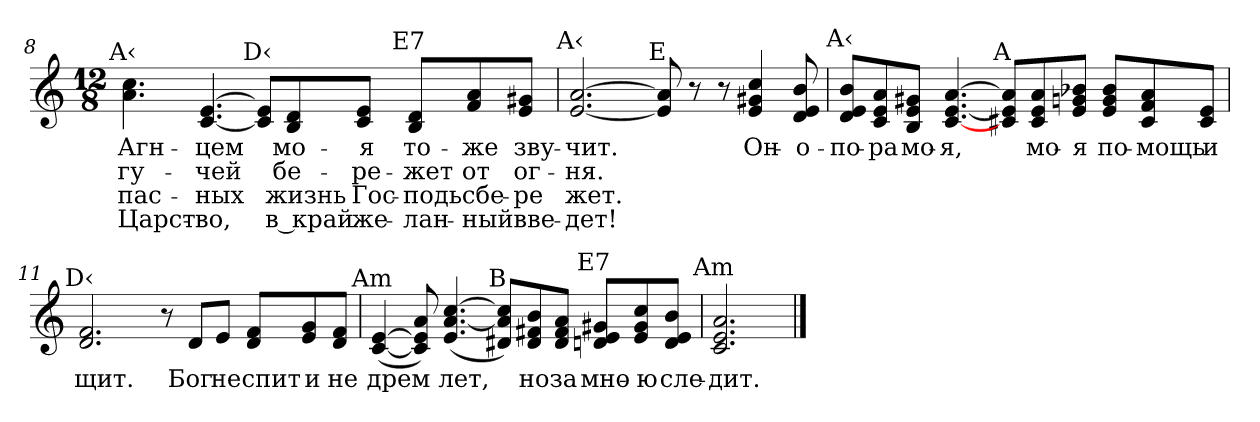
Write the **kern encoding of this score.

**kern	**text	**text	**text	**text
*part1	*part1	*part1	*part1	*part1
*staff1	*staff1	*staff1	*staff1	*staff1
*clefG2	*	*	*	*
*k[]	*	*	*	*
*C:	*	*	*	*
*M12/8	*	*	*	*
=8	=8	=8	=8	=8
!LO:TX:a:cj:t=A‹	!	!	!	!
!	!LO:LY:b:color=#000000	!LO:LY:b:color=#000000	!LO:LY:b:color=#000000	!LO:LY:b:color=#000000
4.ai\ 4.cci	Агн-	-гу-	-пас-	Царст-
!	!LO:LY:b:color=#000000	!LO:LY:b:color=#000000	!LO:LY:b:color=#000000	!LO:LY:b:color=#000000
[<4.ci/ [>4.ei	-цем	-чей	-ных	-во,
!LO:TX:a:cj:t=D‹	!	!	!	!
8ci/] 8ei]L	.	.	.	.
!	!LO:LY:b:color=#000000	!LO:LY:b:color=#000000	!LO:LY:b:color=#000000	!LO:LY:b:color=#000000
8Bi/ 8di	мо-	бе-	жизнь	в край
!	!LO:LY:b:color=#000000	!LO:LY:b:color=#000000	!LO:LY:b:color=#000000	!LO:LY:b:color=#000000
8ci/ 8eiJ	-я	-ре-	Гос-	же-
!LO:TX:a:cj:t=E7	!	!	!	!
!	!LO:LY:b:color=#000000	!LO:LY:b:color=#000000	!LO:LY:b:color=#000000	!LO:LY:b:color=#000000
8Bi/ 8diL	то-	-жет	-подь	-лан-
!	!LO:LY:b:color=#000000	!LO:LY:b:color=#000000	!LO:LY:b:color=#000000	!LO:LY:b:color=#000000
8fi/ 8ai	-же	от	сбе-	-ный
!	!LO:LY:b:color=#000000	!LO:LY:b:color=#000000	!LO:LY:b:color=#000000	!LO:LY:b:color=#000000
8ei/ 8g#XiJ	зву-	ог-	-ре	вве-
=9	=9	=9	=9	=9
!LO:TX:a:cj:t=A‹	!	!	!	!
!	!LO:LY:b:color=#000000	!LO:LY:b:color=#000000	!LO:LY:b:color=#000000	!LO:LY:b:color=#000000
[<2.ei/ [>2.ai	-чит.	-ня.	жет.	-дет!
!LO:TX:a:cj:t=E	!	!	!	!
8ei/] 8ai]	.	.	.	.
8r	.	.	.	.
8r	.	.	.	.
!	!LO:LY:b:color=#000000	!	!	!
4ei/ 4g#Xi 4cci	Он-	.	.	.
!	!LO:LY:b:color=#000000	!	!	!
8di/ 8ei 8bi	о-	.	.	.
!!LO:LB:g=z
=10	=10	=10	=10	=10
!LO:TX:a:cj:t=A‹	!	!	!	!
!	!LO:LY:b:color=#000000	!	!	!
8di/ 8ei 8biL	-по-	.	.	.
!	!LO:LY:b:color=#000000	!	!	!
8ci/ 8ei 8ai	-ра	.	.	.
!	!LO:LY:b:color=#000000	!	!	!
8Bi/ 8ei 8g#XiJ	мо-	.	.	.
!	!LO:LY:b:color=#000000	!	!	!
[<4.ci/ [<4.ei [>4.ai	-я,	.	.	.
!LO:TX:a:cj:t=A	!	!	!	!
8c#Xi/ 8ei] 8ai]L	.	.	.	.
!	!LO:LY:b:color=#000000	!	!	!
8c#i/ 8ei 8ai	мо-	.	.	.
!	!LO:LY:b:color=#000000	!	!	!
8ei/ 8gni 8b-XiJ	-я	.	.	.
!	!LO:LY:b:color=#000000	!	!	!
8ei/ 8gi 8b-iL	по-	.	.	.
!	!LO:LY:b:color=#000000	!	!	!
8c#i/ 8fi 8ai	-мощь	.	.	.
!	!LO:LY:b:color=#000000	!	!	!
8c#i/ 8eiJ	и	.	.	.
=11	=11	=11	=11	=11
!LO:TX:a:cj:t=D‹	!	!	!	!
!	!LO:LY:b:color=#000000	!	!	!
2.di/ 2.fi	щит.	.	.	.
8r	.	.	.	.
!	!LO:LY:b:color=#000000	!	!	!
8di/L	Бог	.	.	.
!	!LO:LY:b:color=#000000	!	!	!
8ei/J	не	.	.	.
!	!LO:LY:b:color=#000000	!	!	!
8di/ 8fiL	спит	.	.	.
!	!LO:LY:b:color=#000000	!	!	!
8ei/ 8gi	и	.	.	.
!	!LO:LY:b:color=#000000	!	!	!
8di/ 8fiJ	не	.	.	.
!!LO:LB:g=z
=12	=12	=12	=12	=12
!LO:TX:a:cj:t=Am	!	!	!	!
!	!LO:LY:b:color=#000000	!	!	!
([<4ci/ [<4ei	дрем	.	.	.
8ci/] 8ei] 8ai)	.	.	.	.
!	!LO:LY:b:color=#000000	!	!	!
(4.ei/ [<4.ai [>4.cci	лет,	.	.	.
!LO:TX:a:cj:t=B	!	!	!	!
8d#Xi/ 8ai] 8cci]L)	.	.	.	.
!	!LO:LY:b:color=#000000	!	!	!
8d#i/ 8f#Xi 8bi	но	.	.	.
!	!LO:LY:b:color=#000000	!	!	!
8d#i/ 8f#i 8aiJ	за	.	.	.
!LO:TX:a:cj:t=E7	!	!	!	!
!	!LO:LY:b:color=#000000	!	!	!
8dni/ 8ei 8g#XiL	мно-	.	.	.
!	!LO:LY:b:color=#000000	!	!	!
8ei/ 8g#i 8cci	-ю	.	.	.
!	!LO:LY:b:color=#000000	!	!	!
8di/ 8ei 8biJ	сле-	.	.	.
=13	=13	=13	=13	=13
!LO:TX:a:cj:t=Am	!	!	!	!
!	!LO:LY:b:color=#000000	!	!	!
2.ci/ 2.ei 2.ai	-дит.	.	.	.
==	==	==	==	==
*-	*-	*-	*-	*-
